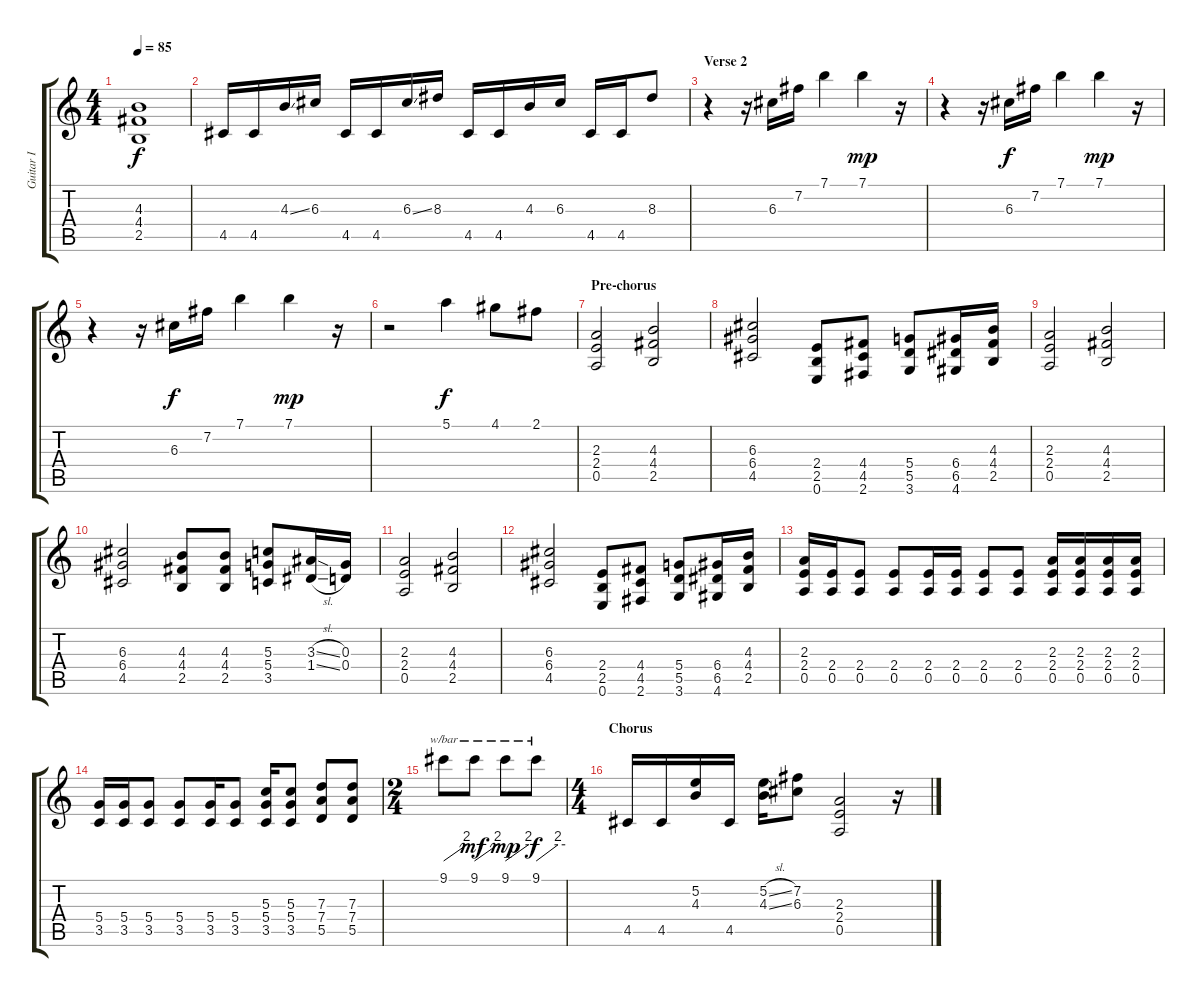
\track ("Guitar I" "Guitar I") {instrument overdrivenguitar}
\staff {score tabs}
\tuning (E4 B3 G3 D3 A2 E2) {hide}
\ts (4 4)
\tempo 85
\clef g2
\ks c
(4.3{t} 4.4{t} 2.5{t}).1{dy f} |
4.5.16 4.5.16 4.3{ss}.16 6.3.16 4.5.16 4.5.16 6.3{ss}.16 8.3.16 4.5.16 4.5.16 4.3.16 6.3.16 4.5.16 4.5.16 8.3.8 |
\section ("" "Verse 2")
r.4{volume 16 instrument acousticguitarnylon} r.16 6.3.16 7.2.16 7.1.4 7.1.4{dy mp} r.16 |
r.4 r.16 6.3.16{dy f} 7.2.16 7.1.4 7.1.4{dy mp} r.16 |
r.4 r.16 6.3.16{dy f} 7.2.16 7.1.4 7.1.4{dy mp} r.16 |
r.2 5.1.4{dy f} 4.1.8 2.1.8 |
\section ("" "Pre-chorus")
(2.3 2.4 0.5).2{volume 14 instrument overdrivenguitar} (4.3 4.4 2.5).2 |
(6.3 6.4 4.5).2 (2.4 2.5 0.6).8 (4.4 4.5 2.6).8 (5.4 5.5 3.6).8 (6.4 6.5 4.6).16 (4.3 4.4 2.5).16 |
(2.3 2.4 0.5).2 (4.3 4.4 2.5).2 |
(6.3 6.4 4.5).2 (4.3 4.4 2.5).8 (4.3 4.4 2.5).8 (5.3 5.4 3.5).8 (3.3{sl} 1.4{sl}).16 (0.3 0.4).16 |
(2.3 2.4 0.5).2 (4.3 4.4 2.5).2 |
(6.3 6.4 4.5).2 (2.4 2.5 0.6).8 (4.4 4.5 2.6).8 (5.4 5.5 3.6).8 (6.4 6.5 4.6).16 (4.3 4.4 2.5).16 |
(2.3 2.4 0.5).16 (2.4 0.5).16 (2.4 0.5).8 (2.4 0.5).8 (2.4 0.5).16 (2.4 0.5).16 (2.4 0.5).8 (2.4 0.5).8 (2.3 2.4 0.5).16 (2.3 2.4 0.5).16 (2.3 2.4 0.5).16 (2.3 2.4 0.5).16 |
(5.4 3.5).16 (5.4 3.5).16 (5.4 3.5).8 (5.4 3.5).8 (5.4 3.5).16 (5.4 3.5).8 (5.3 5.4 3.5).16 (5.3 5.4 3.5).8 (7.3 7.4 5.5).8 (7.3 7.4 5.5).8 |
\ts (2 4)
9.1.8{tbe (custom default 0 0 45 8 60 8)} 9.1.8{tbe (custom default 0 0 45 8 60 8) dy mf} 9.1.8{tbe (custom default 0 0 45 8 60 8) dy mp} 9.1.8{tbe (custom default 0 0 45 8 60 8) dy f} |
\ts (4 4)
\section ("" "Chorus")
4.5.16 4.5.16 (5.2 4.3).16 4.5.16 (5.2{sl} 4.3{sl}).16 (7.2 6.3).8 (2.3 2.4 0.5).2 r.16
